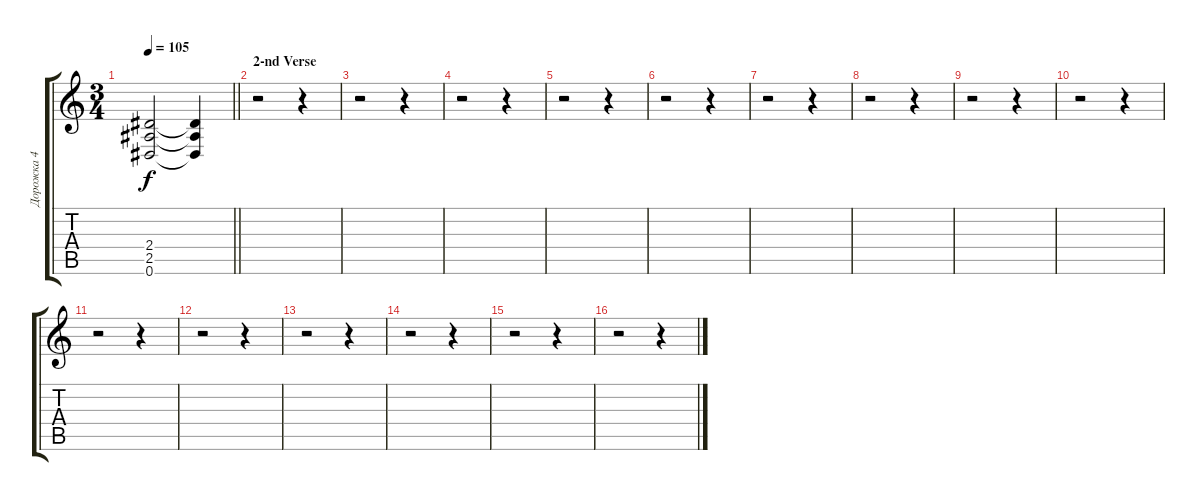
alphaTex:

\track ("Дорожка 4" "Дорожка 4") {instrument distortionguitar}
\staff {score tabs}
\tuning (Eb4 Bb3 Gb3 Db3 Ab2 Eb2) {hide}
\ts (3 4)
\tempo 105
\clef g2
\barLineRight lightlight
\ks c
(2.4{t} 2.5{t} 0.6{t}).2{dy f} (2.4{t} 2.5{t} 0.6{t}).4 |
\section ("" "2-nd Verse")
r.2 r.4 |
r.2 r.4 |
r.2 r.4 |
r.2 r.4 |
r.2 r.4 |
r.2 r.4 |
r.2 r.4 |
r.2 r.4 |
r.2 r.4 |
r.2 r.4 |
r.2 r.4 |
r.2 r.4 |
r.2 r.4 |
r.2 r.4 |
r.2 r.4
